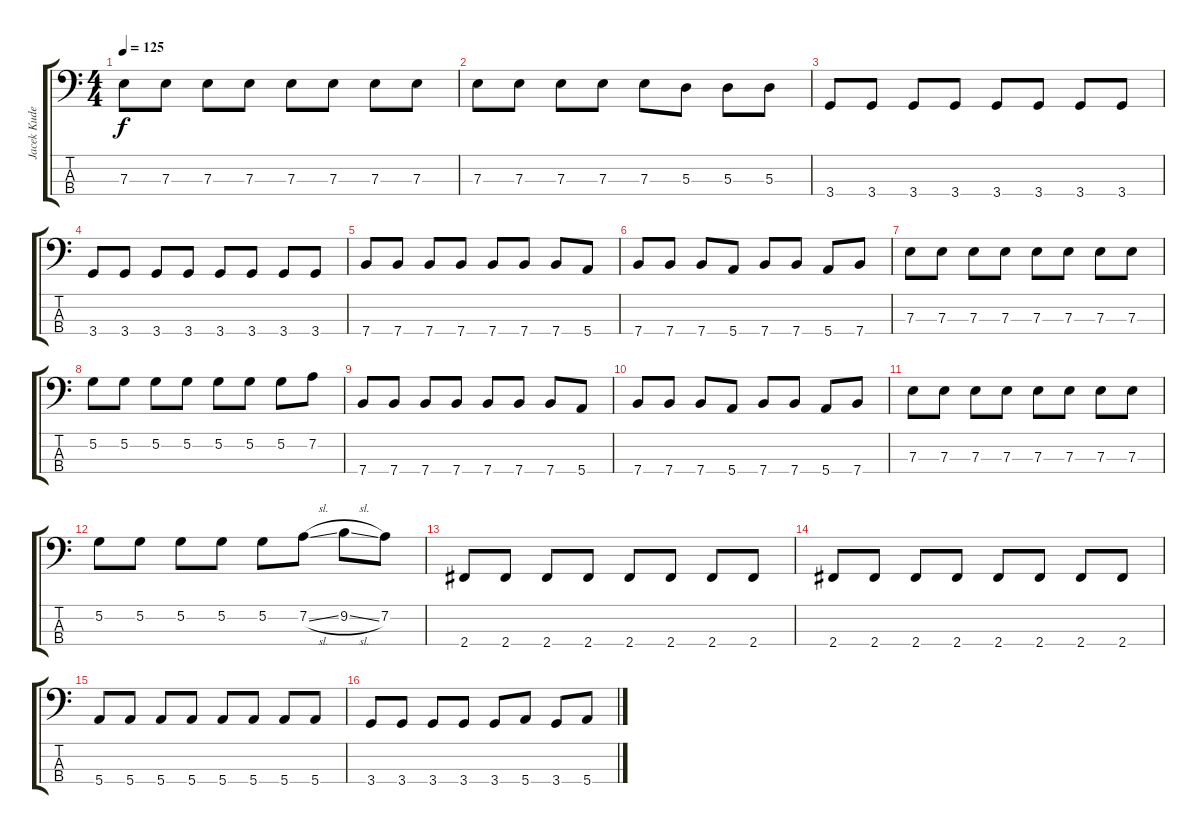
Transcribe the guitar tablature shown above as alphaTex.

\track ("Jacek Kuderski (\"Jaca\")" "Jacek Kude") {instrument electricbassfinger}
\staff {score tabs}
\tuning (G2 D2 A1 E1) {hide}
\ts (4 4)
\tempo 125
\clef f4
\ks c
7.3.8{dy f} 7.3.8 7.3.8 7.3.8 7.3.8 7.3.8 7.3.8 7.3.8 |
7.3.8 7.3.8 7.3.8 7.3.8 7.3.8 5.3.8 5.3.8 5.3.8 |
3.4.8 3.4.8 3.4.8 3.4.8 3.4.8 3.4.8 3.4.8 3.4.8 |
3.4.8 3.4.8 3.4.8 3.4.8 3.4.8 3.4.8 3.4.8 3.4.8 |
7.4.8 7.4.8 7.4.8 7.4.8 7.4.8 7.4.8 7.4.8 5.4.8 |
7.4.8 7.4.8 7.4.8 5.4.8 7.4.8 7.4.8 5.4.8 7.4.8 |
7.3.8 7.3.8 7.3.8 7.3.8 7.3.8 7.3.8 7.3.8 7.3.8 |
5.2.8 5.2.8 5.2.8 5.2.8 5.2.8 5.2.8 5.2.8 7.2.8 |
7.4.8 7.4.8 7.4.8 7.4.8 7.4.8 7.4.8 7.4.8 5.4.8 |
7.4.8 7.4.8 7.4.8 5.4.8 7.4.8 7.4.8 5.4.8 7.4.8 |
7.3.8 7.3.8 7.3.8 7.3.8 7.3.8 7.3.8 7.3.8 7.3.8 |
5.2.8 5.2.8 5.2.8 5.2.8 5.2.8 7.2{sl}.8 9.2{sl}.8 7.2.8 |
2.4.8 2.4.8 2.4.8 2.4.8 2.4.8 2.4.8 2.4.8 2.4.8 |
2.4.8 2.4.8 2.4.8 2.4.8 2.4.8 2.4.8 2.4.8 2.4.8 |
5.4.8 5.4.8 5.4.8 5.4.8 5.4.8 5.4.8 5.4.8 5.4.8 |
3.4.8 3.4.8 3.4.8 3.4.8 3.4.8 5.4.8 3.4.8 5.4.8
